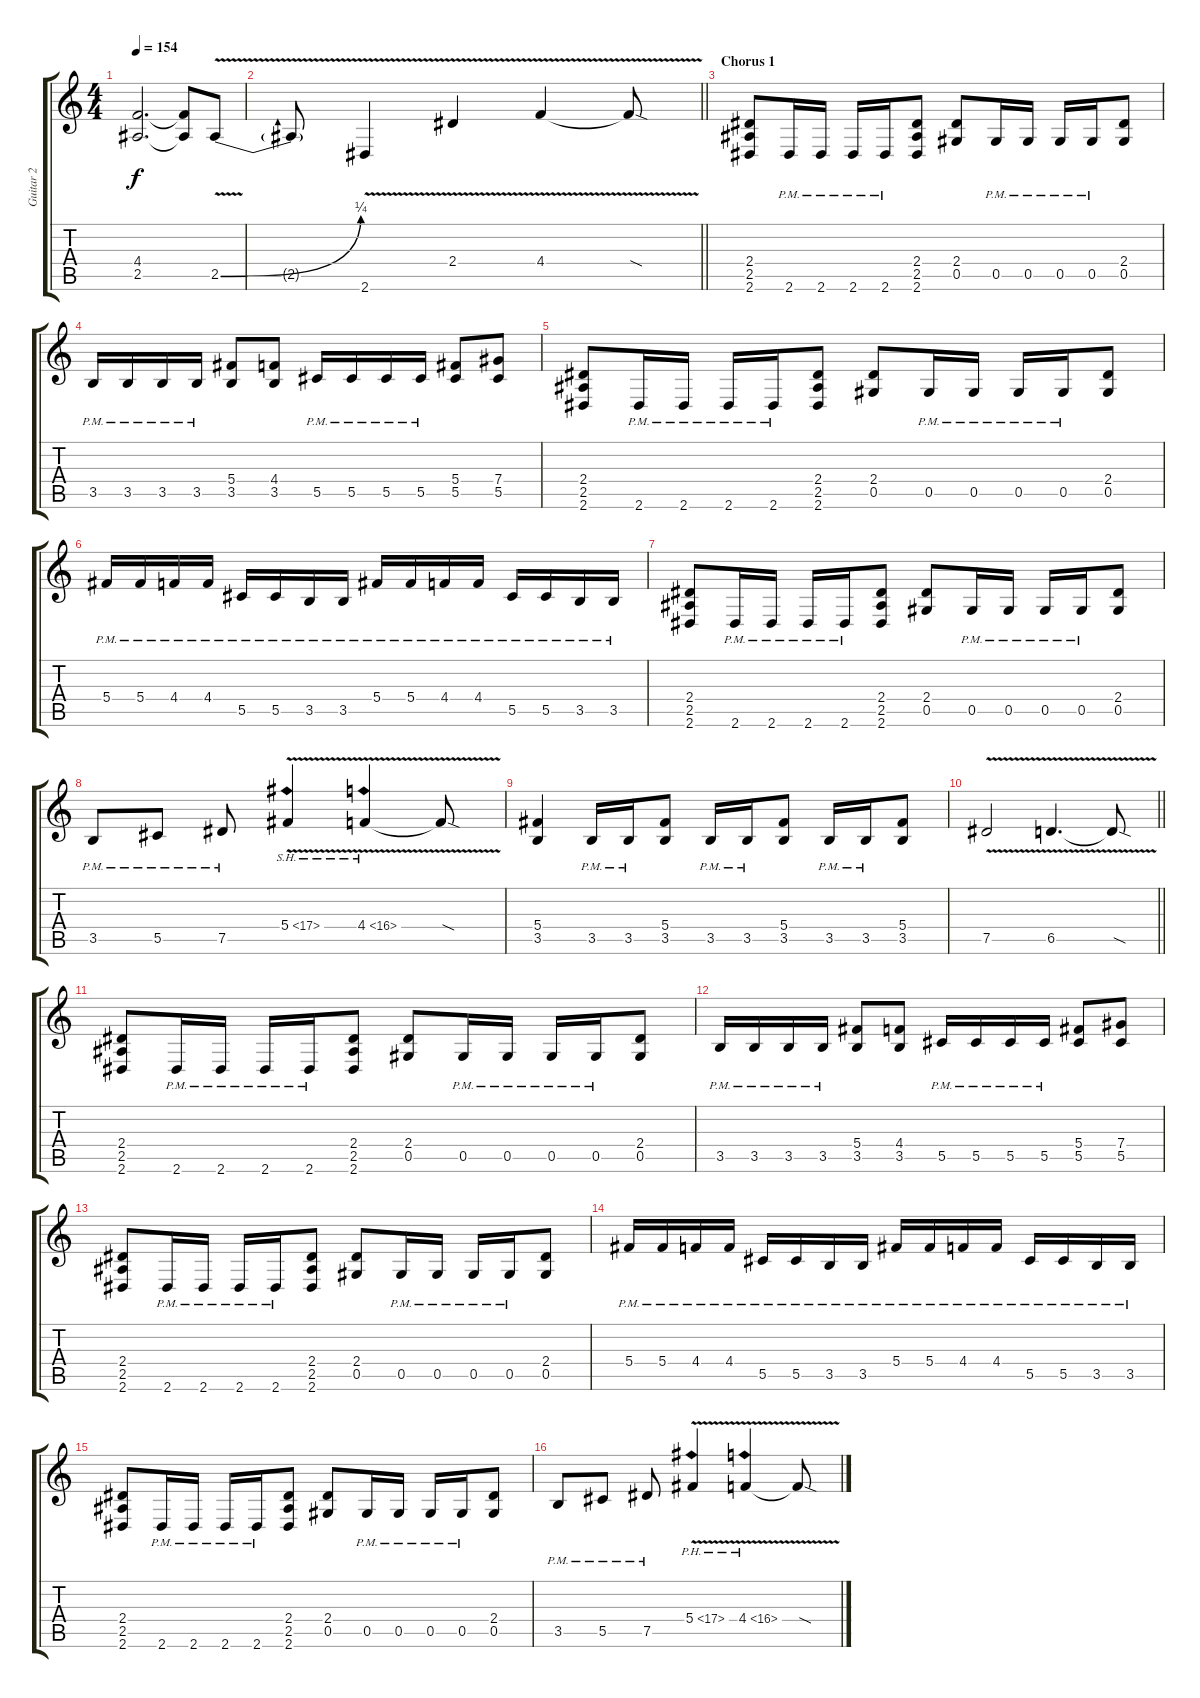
\track ("Guitar 2" "Guitar 2") {instrument distortionguitar}
\staff {score tabs}
\tuning (Eb4 Bb3 Gb3 Db3 Ab2 Db2) {hide}
\ts (4 4)
\tempo 154
\clef g2
\ks c
(4.4 2.5).2{d dy f} (4.4{t} 2.5{t}).8 2.5{be (bend 0 0 60 1) v}.8 |
\barLineRight lightlight
2.5{t}.8 2.6{v}.4 2.4{v}.4 4.4{v}.4 4.4{sod t}.8 |
\section ("" "Chorus 1")
(2.4 2.5 2.6).8 2.6{pm}.16 2.6{pm}.16 2.6{pm}.16 2.6{pm}.16 (2.4 2.5 2.6).8 (2.4 0.5).8 0.5{pm}.16 0.5{pm}.16 0.5{pm}.16 0.5{pm}.16 (2.4 0.5).8 |
3.5{pm}.16 3.5{pm}.16 3.5{pm}.16 3.5{pm}.16 (5.4 3.5).8 (4.4 3.5).8 5.5{pm}.16 5.5{pm}.16 5.5{pm}.16 5.5{pm}.16 (5.4 5.5).8 (7.4 5.5).8 |
(2.4 2.5 2.6).8 2.6{pm}.16 2.6{pm}.16 2.6{pm}.16 2.6{pm}.16 (2.4 2.5 2.6).8 (2.4 0.5).8 0.5{pm}.16 0.5{pm}.16 0.5{pm}.16 0.5{pm}.16 (2.4 0.5).8 |
5.4{pm}.16 5.4{pm}.16 4.4{pm}.16 4.4{pm}.16 5.5{pm}.16 5.5{pm}.16 3.5{pm}.16 3.5{pm}.16 5.4{pm}.16 5.4{pm}.16 4.4{pm}.16 4.4{pm}.16 5.5{pm}.16 5.5{pm}.16 3.5{pm}.16 3.5{pm}.16 |
(2.4 2.5 2.6).8 2.6{pm}.16 2.6{pm}.16 2.6{pm}.16 2.6{pm}.16 (2.4 2.5 2.6).8 (2.4 0.5).8 0.5{pm}.16 0.5{pm}.16 0.5{pm}.16 0.5{pm}.16 (2.4 0.5).8 |
3.5{pm}.8 5.5{pm}.8 7.5{pm}.8 5.4{sh 12 v}.4{instrument guitarharmonics} 4.4{sh 12 v}.4 4.4{sod t}.8{volume 13 instrument distortionguitar} |
(5.4 3.5).4 3.5{pm}.16 3.5{pm}.16 (5.4 3.5).8 3.5{pm}.16 3.5{pm}.16 (5.4 3.5).8 3.5{pm}.16 3.5{pm}.16 (5.4 3.5).8 |
\barLineRight lightlight
7.5{v}.2 6.5{v}.4{d} 6.5{sod t}.8 |
(2.4 2.5 2.6).8{instrument distortionguitar} 2.6{pm}.16 2.6{pm}.16 2.6{pm}.16 2.6{pm}.16 (2.4 2.5 2.6).8 (2.4 0.5).8 0.5{pm}.16 0.5{pm}.16 0.5{pm}.16 0.5{pm}.16 (2.4 0.5).8 |
3.5{pm}.16 3.5{pm}.16 3.5{pm}.16 3.5{pm}.16 (5.4 3.5).8 (4.4 3.5).8 5.5{pm}.16 5.5{pm}.16 5.5{pm}.16 5.5{pm}.16 (5.4 5.5).8 (7.4 5.5).8 |
(2.4 2.5 2.6).8 2.6{pm}.16 2.6{pm}.16 2.6{pm}.16 2.6{pm}.16 (2.4 2.5 2.6).8 (2.4 0.5).8 0.5{pm}.16 0.5{pm}.16 0.5{pm}.16 0.5{pm}.16 (2.4 0.5).8 |
5.4{pm}.16 5.4{pm}.16 4.4{pm}.16 4.4{pm}.16 5.5{pm}.16 5.5{pm}.16 3.5{pm}.16 3.5{pm}.16 5.4{pm}.16 5.4{pm}.16 4.4{pm}.16 4.4{pm}.16 5.5{pm}.16 5.5{pm}.16 3.5{pm}.16 3.5{pm}.16 |
(2.4 2.5 2.6).8 2.6{pm}.16 2.6{pm}.16 2.6{pm}.16 2.6{pm}.16 (2.4 2.5 2.6).8 (2.4 0.5).8 0.5{pm}.16 0.5{pm}.16 0.5{pm}.16 0.5{pm}.16 (2.4 0.5).8 |
3.5{pm}.8 5.5{pm}.8 7.5{pm}.8 5.4{ph 12 v}.4{instrument guitarharmonics} 4.4{ph 12 v}.4 4.4{sod t}.8{volume 13 instrument distortionguitar}
